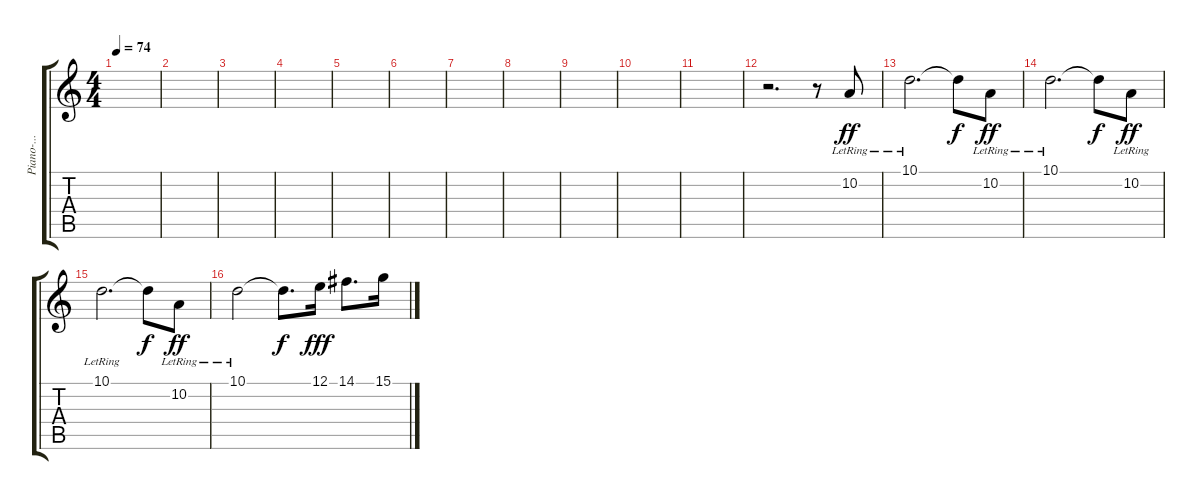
\track ("Piano-..." "Piano-...") {instrument electricgrandpiano}
\staff {score tabs}
\tuning (E4 B3 G3 D3 A2 E2) {hide}
\ts (4 4)
\tempo 74
\clef g2
\ks c
|
|
|
|
|
|
|
|
|
|
|
r.2{d instrument electricgrandpiano} r.8 10.2{lr}.8{dy ff} |
10.1{lr}.2{d} 10.1{t}.8{dy f} 10.2{lr}.8{dy ff} |
10.1{lr}.2{d} 10.1{t}.8{dy f} 10.2{lr}.8{dy ff} |
10.1{lr}.2{d} 10.1{t}.8{dy f} 10.2{lr}.8{dy ff} |
10.1{lr}.2 10.1{t}.8{d dy f} 12.1.16{dy fff} 14.1.8{d} 15.1.16
